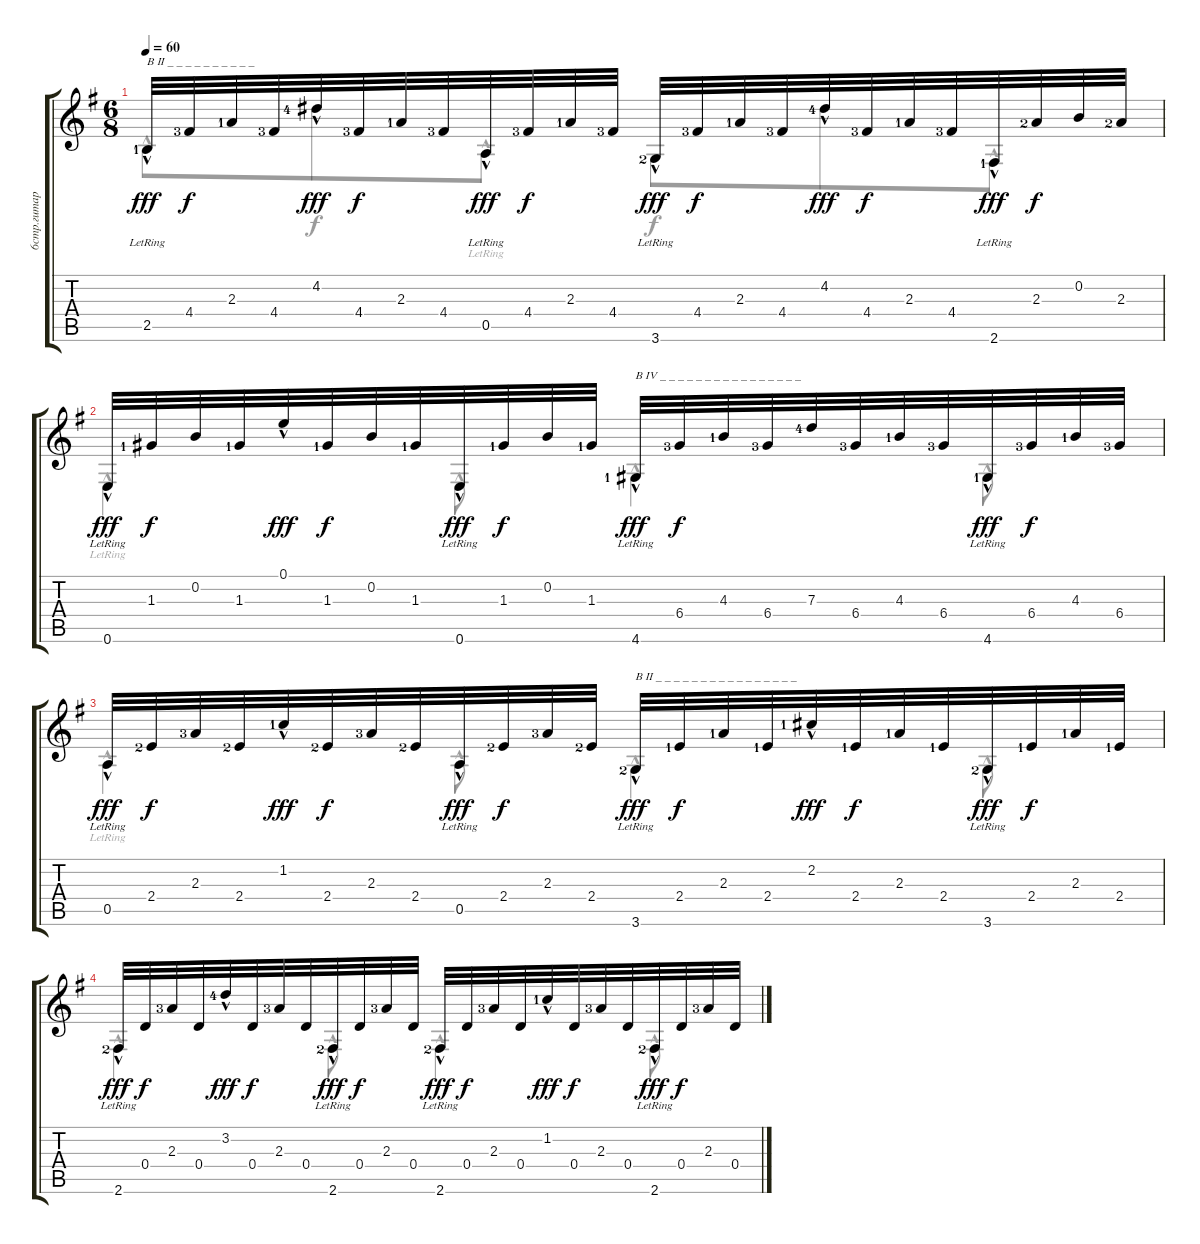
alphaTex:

\track ("6стр.гитара" "6стр.гитар") {instrument acousticguitarnylon}
\staff {score tabs}
\tuning (E4 B3 G3 D3 A2 E2) {hide}
\voice
\ts (6 8)
\tempo 60
\clef g2
\ks eminor
2.5{hac lr lf 2}.32{txt "B II _ _ _ _ _ _ _ _ _ _" dy fff} 4.4{lf 4}.32{dy f} 2.3{lf 2}.32 4.4{lf 4}.32 4.2{hac lf 5}.32{dy fff} 4.4{lf 4}.32{dy f} 2.3{lf 2}.32 4.4{lf 4}.32 0.5{hac lr}.32{dy fff} 4.4{lf 4}.32{dy f} 2.3{lf 2}.32 4.4{lf 4}.32 3.6{hac lr lf 3}.32{dy fff} 4.4{lf 4}.32{dy f} 2.3{lf 2}.32 4.4{lf 4}.32 4.2{hac lf 5}.32{dy fff} 4.4{lf 4}.32{dy f} 2.3{lf 2}.32 4.4{lf 4}.32 2.6{hac lr lf 2}.32{dy fff} 2.3{lf 3}.32{dy f} 0.2.32 2.3{lf 3}.32 |
0.6{hac lr}.32{dy fff} 1.3{lf 2}.32{dy f} 0.2.32 1.3{lf 2}.32 0.1{hac}.32{dy fff} 1.3{lf 2}.32{dy f} 0.2.32 1.3{lf 2}.32 0.6{hac lr}.32{dy fff} 1.3{lf 2}.32{dy f} 0.2.32 1.3{lf 2}.32 4.6{hac lr lf 2}.32{txt "B IV _ _ _ _ _ _ _ _ _ _ _ _ _ _ _ _" dy fff} 6.4{lf 4}.32{dy f} 4.3{lf 2}.32 6.4{lf 4}.32 7.3{lf 5}.32 6.4{lf 4}.32 4.3{lf 2}.32 6.4{lf 4}.32 4.6{hac lr lf 2}.32{dy fff} 6.4{lf 4}.32{dy f} 4.3{lf 2}.32 6.4{lf 4}.32 |
0.5{hac lr}.32{dy fff} 2.4{lf 3}.32{dy f} 2.3{lf 4}.32 2.4{lf 3}.32 1.2{hac lf 2}.32{dy fff} 2.4{lf 3}.32{dy f} 2.3{lf 4}.32 2.4{lf 3}.32 0.5{hac lr}.32{dy fff} 2.4{lf 3}.32{dy f} 2.3{lf 4}.32 2.4{lf 3}.32 3.6{hac lr lf 3}.32{txt "B II _ _ _ _ _ _ _ _ _ _ _ _ _ _ _ _" dy fff} 2.4{lf 2}.32{dy f} 2.3{lf 2}.32 2.4{lf 2}.32 2.2{hac lf 2}.32{dy fff} 2.4{lf 2}.32{dy f} 2.3{lf 2}.32 2.4{lf 2}.32 3.6{hac lr lf 3}.32{dy fff} 2.4{lf 2}.32{dy f} 2.3{lf 2}.32 2.4{lf 2}.32 |
2.6{hac lr lf 3}.32{dy fff} 0.4.32{dy f} 2.3{lf 4}.32 0.4.32 3.2{hac lf 5}.32{dy fff} 0.4.32{dy f} 2.3{lf 4}.32 0.4.32 2.6{hac lr lf 3}.32{dy fff} 0.4.32{dy f} 2.3{lf 4}.32 0.4.32 2.6{hac lr lf 3}.32{dy fff} 0.4.32{dy f} 2.3{lf 4}.32 0.4.32 1.2{hac lf 2}.32{dy fff} 0.4.32{dy f} 2.3{lf 4}.32 0.4.32 2.6{hac lr lf 3}.32{dy fff} 0.4.32{dy f} 2.3{lf 4}.32 0.4.32
\voice
\clef g2
\ottava regular
\simile none
\ks eminor
2.5{hac}.8{dy fff} 4.2.8{dy f} 0.5{hac lr}.8{dy fff} 3.6.8{dy f} 4.2.8 2.6{hac}.8{dy fff} |
0.6{hac lr}.4 0.6{hac}.8 4.6{hac}.4 4.6{hac}.8 |
0.5{hac lr}.4 0.5{hac}.8 3.6{hac}.4 3.6{hac}.8 |
2.6{hac}.4 2.6{hac}.8 2.6{hac}.4 2.6{hac}.8
